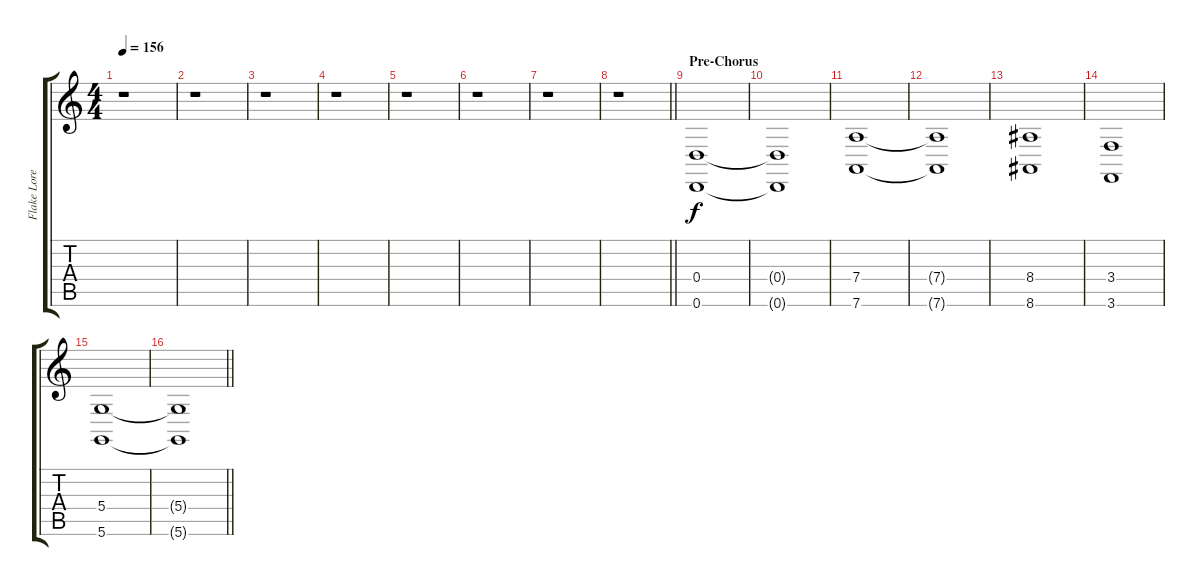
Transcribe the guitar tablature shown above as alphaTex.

\track ("Flake Lorenz" "Flake Lore") {instrument stringensemble2}
\staff {score tabs}
\tuning (E4 B3 G3 D3 A2 D2) {hide}
\ts (4 4)
\tempo 156
\clef g2
\ks c
r.1{dy f} |
r.1 |
r.1 |
r.1 |
r.1 |
r.1 |
r.1 |
\barLineRight lightlight
r.1 |
\section ("" "Pre-Chorus")
(0.4 0.6).1 |
(0.4{t} 0.6{t}).1 |
(7.4 7.6).1 |
(7.4{t} 7.6{t}).1 |
(8.4 8.6).1 |
(3.4 3.6).1 |
(5.4 5.6).1 |
\barLineRight lightlight
(5.4{t} 5.6{t}).1
